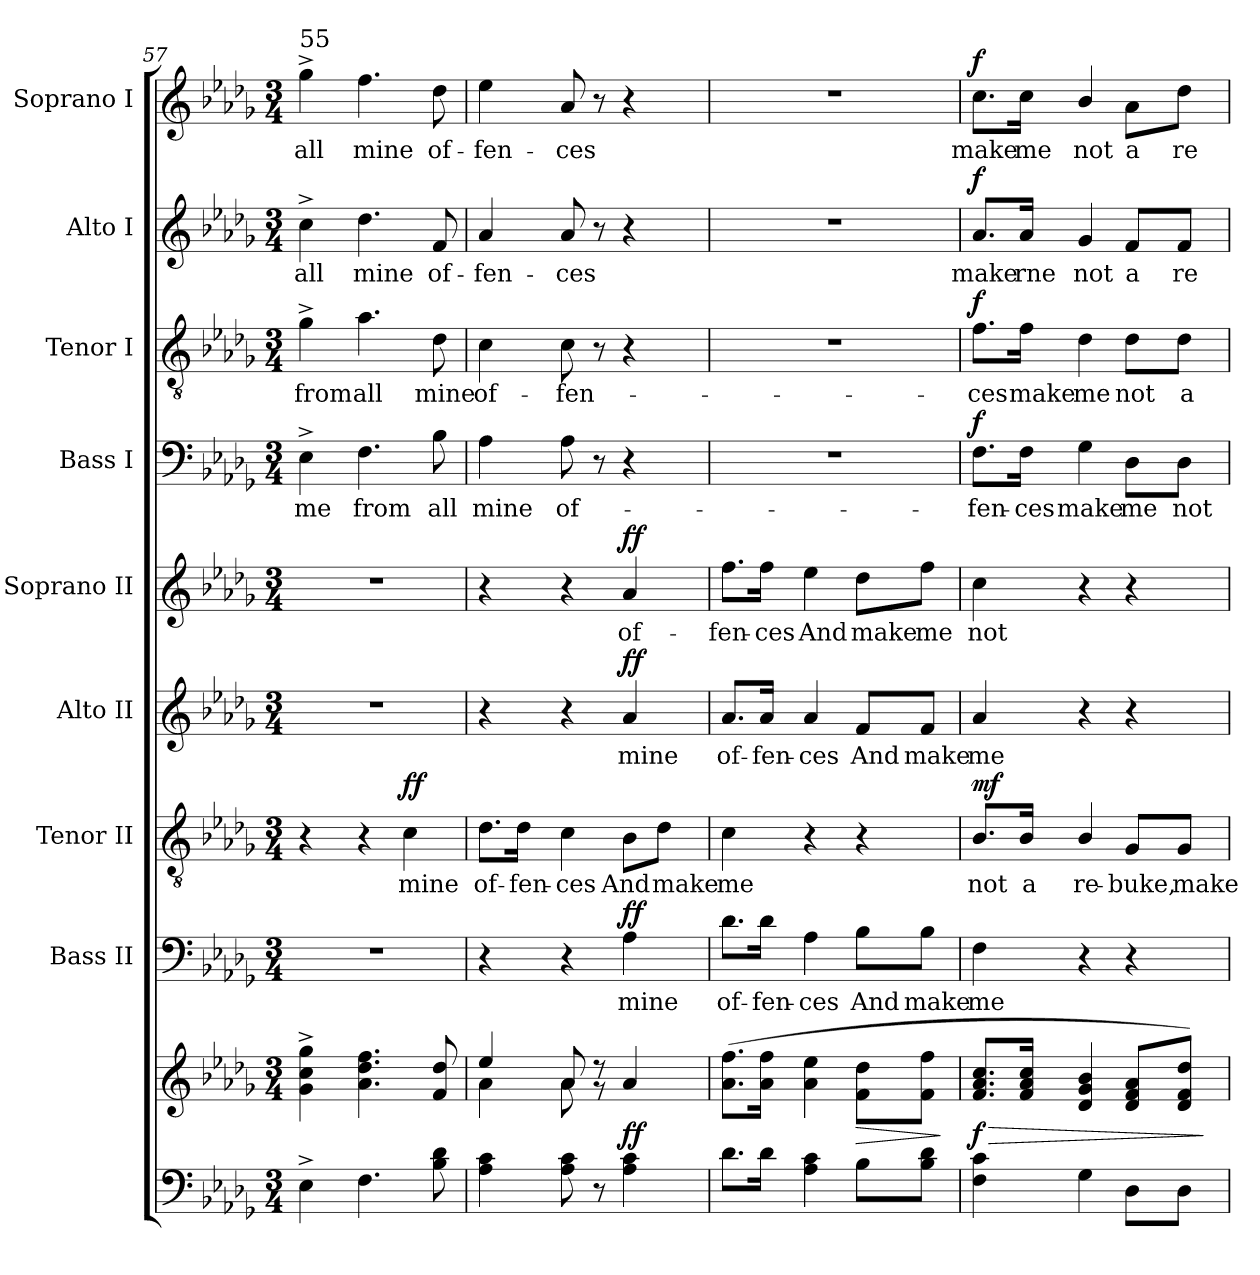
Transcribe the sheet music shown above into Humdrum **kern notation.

**kern	**kern	**dynam	**kern	**text	**dynam	**kern	**text	**dynam	**kern	**text	**dynam	**kern	**text	**dynam	**kern	**text	**dynam	**kern	**text	**dynam	**kern	**text	**dynam	**kern	**text	**dynam
*part10	*part9	*part9	*part8	*part8	*part8	*part7	*part7	*part7	*part6	*part6	*part6	*part5	*part5	*part5	*part4	*part4	*part4	*part3	*part3	*part3	*part2	*part2	*part2	*part1	*part1	*part1
*staff10	*staff9	*staff9	*staff8	*staff8	*staff8	*staff7	*staff7	*staff7	*staff6	*staff6	*staff6	*staff5	*staff5	*staff5	*staff4	*staff4	*staff4	*staff3	*staff3	*staff3	*staff2	*staff2	*staff2	*staff1	*staff1	*staff1
*	*	*	*I"Bass II	*	*	*I"Tenor II	*	*	*I"Alto II	*	*	*I"Soprano II	*	*	*I"Bass I	*	*	*I"Tenor I	*	*	*I"Alto I	*	*	*I"Soprano I	*	*
*	*	*	*I'B2	*	*	*I'T2	*	*	*I'A2	*	*	*I'S2	*	*	*I'B1	*	*	*I'T1	*	*	*I'A1	*	*	*I'S1	*	*
*clefF4	*clefG2	*	*clefF4	*	*	*clefGv2	*	*	*clefG2	*	*	*clefG2	*	*	*clefF4	*	*	*clefGv2	*	*	*clefG2	*	*	*clefG2	*	*
*k[b-e-a-d-g-]	*k[b-e-a-d-g-]	*	*k[b-e-a-d-g-]	*	*	*k[b-e-a-d-g-]	*	*	*k[b-e-a-d-g-]	*	*	*k[b-e-a-d-g-]	*	*	*k[b-e-a-d-g-]	*	*	*k[b-e-a-d-g-]	*	*	*k[b-e-a-d-g-]	*	*	*k[b-e-a-d-g-]	*	*
*D-:	*D-:	*	*D-:	*	*	*D-:	*	*	*D-:	*	*	*D-:	*	*	*D-:	*	*	*D-:	*	*	*D-:	*	*	*D-:	*	*
*M3/4	*M3/4	*	*M3/4	*	*	*M3/4	*	*	*M3/4	*	*	*M3/4	*	*	*M3/4	*	*	*M3/4	*	*	*M3/4	*	*	*M3/4	*	*
=57	=57	=57	=57	=57	=57	=57	=57	=57	=57	=57	=57	=57	=57	=57	=57	=57	=57	=57	=57	=57	=57	=57	=57	=57	=57	=57
*^	*^	*	*	*	*	*	*	*	*	*	*	*	*	*	*	*	*	*	*	*	*	*	*	*	*	*
!	!	!	!	!	!	!	!	!	!	!	!	!	!	!	!	!	!	!	!	!	!	!	!	!	!	!LO:TX:a:t=55	!	!
!	!	!	!	!	!	!	!	!	!	!	!	!	!	!	!	!	!	!LO:LY:b	!	!	!LO:LY:b	!	!	!LO:LY:b	!	!	!LO:LY:b	!
4E-^>\	2ryy	4g-\^> 4cc\^> 4gg-\^>	2ryy	.	2.r	.	.	4r	.	.	2.r	.	.	2.r	.	.	4E-^>\	me	.	4g-^>\	from	.	4cc^>\	all	.	4gg-^>\	all	.
!	!	!	!	!	!	!	!	!	!	!	!	!	!	!	!	!	!	!LO:LY:b	!	!	!LO:LY:b	!	!	!LO:LY:b	!	!	!LO:LY:b	!
4.F\	.	4.a-\ 4.dd-\ 4.ff\	.	.	.	.	.	4r	.	.	.	.	.	.	.	.	4.F\	from	.	4.a-\	all	.	4.dd-\	mine	.	4.ff\	mine	.
!	!	!	!	!	!	!	!	!	!LO:LY:b	!LO:DY:b	!	!	!	!	!	!	!	!	!	!	!	!	!	!	!	!	!	!
.	4ryy	.	4ryy	.	.	.	.	4c\	mine	ff	.	.	.	.	.	.	.	.	.	.	.	.	.	.	.	.	.	.
!	!	!	!	!	!	!	!	!	!	!	!	!	!	!	!	!	!	!LO:LY:b	!	!	!LO:LY:b	!	!	!LO:LY:b	!	!	!LO:LY:b	!
8B-\ 8d-\	.	8f/ 8dd-/	.	.	.	.	.	.	.	.	.	.	.	.	.	.	8B-\	all	.	8d-\	mine	.	8f/	of-	.	8dd-\	of-	.
=58	=58	=58	=58	=58	=58	=58	=58	=58	=58	=58	=58	=58	=58	=58	=58	=58	=58	=58	=58	=58	=58	=58	=58	=58	=58	=58	=58	=58
!	!	!	!	!	!	!	!	!	!LO:LY:b	!	!	!	!	!	!	!	!	!LO:LY:b	!	!	!LO:LY:b	!	!	!LO:LY:b	!	!	!LO:LY:b	!
4A-\ 4c\	2ryy	4ee-/	4a-\	.	4r	.	.	8.d-\L	of-	.	4r	.	.	4r	.	.	4A-\	mine	.	4c\	of-	.	4a-/	-fen-	.	4ee-\	-fen-	.
!	!	!	!	!	!	!	!	!	!LO:LY:b	!	!	!	!	!	!	!	!	!	!	!	!	!	!	!	!	!	!	!
.	.	.	.	.	.	.	.	16d-\Jk	-fen-	.	.	.	.	.	.	.	.	.	.	.	.	.	.	.	.	.	.	.
!	!	!	!	!	!	!	!	!	!LO:LY:b	!	!	!	!	!	!	!	!	!LO:LY:b	!	!	!LO:LY:b	!	!	!LO:LY:b	!	!	!LO:LY:b	!
8A-\ 8c\	.	8a-/	8a-\	.	4r	.	.	4c\	-ces	.	4r	.	.	4r	.	.	8A-\	of-	.	8c\	-fen-	.	8a-/	-ces	.	8a-/	-ces	.
8r	.	8r	8r	.	.	.	.	.	.	.	.	.	.	.	.	.	8r	.	.	8r	.	.	8r	.	.	8r	.	.
!	!	!	!	!LO:DY:b	!	!LO:LY:b	!LO:DY:b	!	!LO:LY:b	!	!	!LO:LY:b	!LO:DY:b	!	!LO:LY:b	!LO:DY:b	!	!	!	!	!	!	!	!	!	!	!	!
4A-\ 4c\	4ryy	4a-/	4ryy	ff	4A-\	mine	ff	8B-\L	And	.	4a-/	mine	ff	4a-/	of-	ff	4r	.	.	4r	.	.	4r	.	.	4r	.	.
!	!	!	!	!	!	!	!	!	!LO:LY:b	!	!	!	!	!	!	!	!	!	!	!	!	!	!	!	!	!	!	!
.	.	.	.	.	.	.	.	8d-\J	make	.	.	.	.	.	.	.	.	.	.	.	.	.	.	.	.	.	.	.
=59	=59	=59	=59	=59	=59	=59	=59	=59	=59	=59	=59	=59	=59	=59	=59	=59	=59	=59	=59	=59	=59	=59	=59	=59	=59	=59	=59	=59
!	!	!	!	!	!	!LO:LY:b	!	!	!LO:LY:b	!	!	!LO:LY:b	!	!	!LO:LY:b	!	!	!	!	!	!	!	!	!	!	!	!	!
8.d-\L	2ryy	(>8.a-\ 8.ff\L	2ryy	.	8.d-\L	of-	.	4c\	me	.	8.a-/L	of-	.	8.ff\L	-fen-	.	2.r	.	.	2.r	.	.	2.r	.	.	2.r	.	.
!	!	!	!	!	!	!LO:LY:b	!	!	!	!	!	!LO:LY:b	!	!	!LO:LY:b	!	!	!	!	!	!	!	!	!	!	!	!	!
16d-\Jk	.	16a-\ 16ff\Jk	.	.	16d-\Jk	-fen-	.	.	.	.	16a-/Jk	-fen-	.	16ff\Jk	-ces	.	.	.	.	.	.	.	.	.	.	.	.	.
!	!	!	!	!	!	!LO:LY:b	!	!	!	!	!	!LO:LY:b	!	!	!LO:LY:b	!	!	!	!	!	!	!	!	!	!	!	!	!
4A-\ 4c\	.	4a-\ 4ee-\	.	.	4A-\	-ces	.	4r	.	.	4a-/	-ces	.	4ee-\	And	.	.	.	.	.	.	.	.	.	.	.	.	.
!	!	!	!	!LO:HP:b	!	!LO:LY:b	!	!	!	!	!	!LO:LY:b	!	!	!LO:LY:b	!	!	!	!	!	!	!	!	!	!	!	!	!
8B-\L	4ryy	8f\ 8dd-\L	4ryy	>	8B-\L	And	.	4r	.	.	8f/L	And	.	8dd-\L	make	.	.	.	.	.	.	.	.	.	.	.	.	.
!	!	!	!	!	!	!LO:LY:b	!	!	!	!	!	!LO:LY:b	!	!	!LO:LY:b	!	!	!	!	!	!	!	!	!	!	!	!	!
8B-\ 8d-\J	.	8f\ 8ff\J	.	.	8B-\J	make	.	.	.	.	8f/J	make	.	8ff\J	me	.	.	.	.	.	.	.	.	.	.	.	.	.
*v	*v	*	*	*	*	*	*	*	*	*	*	*	*	*	*	*	*	*	*	*	*	*	*	*	*	*	*	*
*	*v	*v	*	*	*	*	*	*	*	*	*	*	*	*	*	*	*	*	*	*	*	*	*	*	*	*	*
.	.	]	.	.	.	.	.	.	.	.	.	.	.	.	.	.	.	.	.	.	.	.	.	.	.	.
=60	=60	=60	=60	=60	=60	=60	=60	=60	=60	=60	=60	=60	=60	=60	=60	=60	=60	=60	=60	=60	=60	=60	=60	=60	=60	=60
*^	*	*	*	*	*	*	*	*	*	*	*	*	*	*	*	*	*	*	*	*	*	*	*	*	*	*
!	!	!	!LO:HP:b	!	!LO:LY:b	!	!	!LO:LY:b	!	!	!LO:LY:b	!	!	!LO:LY:b	!	!	!LO:LY:b	!	!	!LO:LY:b	!	!	!LO:LY:b	!	!	!LO:LY:b	!
*	*	*^	*	*	*	*	*	*	*	*	*	*	*	*	*	*	*	*	*	*	*	*	*	*	*	*	*
!	!	!	!	!LO:DY:n=1:b	!	!	!	!	!	!LO:DY:b	!	!	!	!	!	!	!	!	!LO:DY:b	!	!	!LO:DY:b	!	!	!LO:DY:b	!	!	!LO:DY:b
4F\ 4c\	2ryy	8.f/ 8.a-/ 8.cc/L	2ryy	> f	4F\	me	.	8.B-/L	not	mf	4a-/	me	.	4cc\	not	.	8.F\L	-fen-	f	8.f\L	-ces	f	8.a-/L	make	f	8.cc\L	make	f
!	!	!	!	!	!	!	!	!	!LO:LY:b	!	!	!	!	!	!	!	!	!LO:LY:b	!	!	!LO:LY:b	!	!	!LO:LY:b	!	!	!LO:LY:b	!
.	.	16f/ 16a-/ 16cc/Jk	.	.	.	.	.	16B-/Jk	a	.	.	.	.	.	.	.	16F\Jk	-ces	.	16f\Jk	make	.	16a-/Jk	rne	.	16cc\Jk	me	.
!	!	!	!	!	!	!	!	!	!LO:LY:b	!	!	!	!	!	!	!	!	!LO:LY:b	!	!	!LO:LY:b	!	!	!LO:LY:b	!	!	!LO:LY:b	!
4G-\	.	4d-/ 4g-/ 4b-/	.	.	4r	.	.	4B-/	re-	.	4r	.	.	4r	.	.	4G-\	make	.	4d-\	me	.	4g-/	not	.	4b-/	not	.
!	!	!	!	!	!	!	!	!	!LO:LY:b	!	!	!	!	!	!	!	!	!LO:LY:b	!	!	!LO:LY:b	!	!	!LO:LY:b	!	!	!LO:LY:b	!
8D-\L	4ryy	8d-/ 8f/ 8a-/L	4ryy	.	4r	.	.	8G-/L	-buke,	.	4r	.	.	4r	.	.	8D-\L	me	.	8d-\L	not	.	8f/L	a	.	8a-\L	a	.
!	!	!	!	!	!	!	!	!	!LO:LY:b	!	!	!	!	!	!	!	!	!LO:LY:b	!	!	!LO:LY:b	!	!	!LO:LY:b	!	!	!LO:LY:b	!
8D-\J	.	8d-/ 8f/ 8dd-/J)	.	.	.	.	.	8G-/J	make	.	.	.	.	.	.	.	8D-\J	not	.	8d-\J	a	.	8f/J	re-	.	8dd-\J	re-	.
*v	*v	*	*	*	*	*	*	*	*	*	*	*	*	*	*	*	*	*	*	*	*	*	*	*	*	*	*	*
*	*v	*v	*	*	*	*	*	*	*	*	*	*	*	*	*	*	*	*	*	*	*	*	*	*	*	*	*
.	.	]	.	.	.	.	.	.	.	.	.	.	.	.	.	.	.	.	.	.	.	.	.	.	.	.
=	=	=	=	=	=	=	=	=	=	=	=	=	=	=	=	=	=	=	=	=	=	=	=	=	=	=
*-	*-	*-	*-	*-	*-	*-	*-	*-	*-	*-	*-	*-	*-	*-	*-	*-	*-	*-	*-	*-	*-	*-	*-	*-	*-	*-
